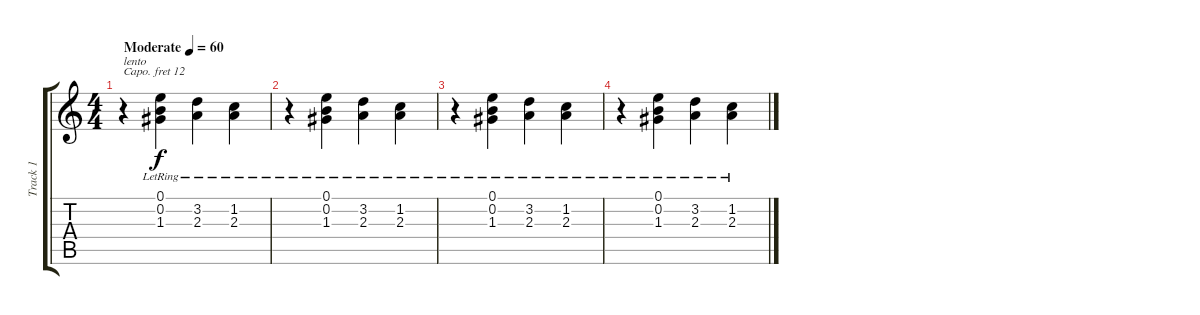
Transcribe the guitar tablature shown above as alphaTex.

\track ("Track 1" "Track 1") {instrument acousticgrandpiano}
\staff {score tabs}
\capo 12
\tuning (E4 B3 G3 D3 A2 E2) {hide}
\ts (4 4)
\tempo (60 "Moderate")
\clef g2
\ks c
r.4{txt "lento" dy f instrument acousticgrandpiano} (0.1{lr} 0.2{lr} 1.3{lr}).4 (3.2{lr} 2.3{lr}).4 (1.2{lr} 2.3{lr}).4 |
r.4 (0.1{lr} 0.2{lr} 1.3{lr}).4 (3.2{lr} 2.3{lr}).4 (1.2{lr} 2.3{lr}).4 |
r.4 (0.1{lr} 0.2{lr} 1.3{lr}).4 (3.2{lr} 2.3{lr}).4 (1.2{lr} 2.3{lr}).4 |
r.4 (0.1{lr} 0.2{lr} 1.3{lr}).4 (3.2{lr} 2.3{lr}).4 (1.2{lr} 2.3{lr}).4
